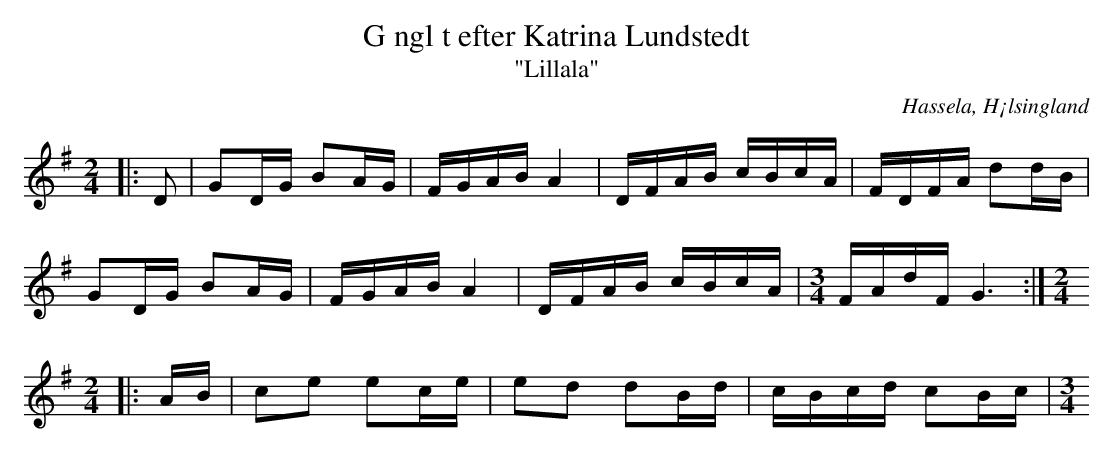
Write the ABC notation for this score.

X:1
T:G ngl t efter Katrina Lundstedt
T:"Lillala"
O:Hassela, H¡lsingland
M:2/4
L:1/8
K:G
|: D | GD/G/ BA/G/ | F/G/A/B/ A2 | D/F/A/B/ c/B/c/A/ | F/D/F/A/ dd/B/ |
GD/G/ BA/G/ | F/G/A/B/ A2 | D/F/A/B/ c/B/c/A/ |[M:3/4] F/A/d/F/ G3 :|[M:2/4]
|: A/B/ | ce ec/e/ | ed dB/d/ | c/B/c/d/ cB/c/ |[M:3/4]
